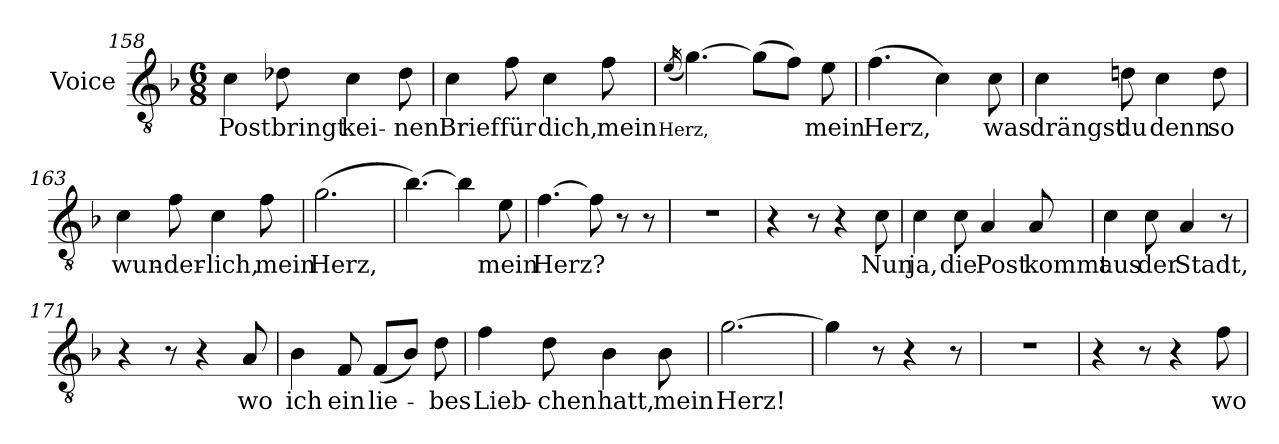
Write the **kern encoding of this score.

**kern	**text
*part1	*part1
*staff1	*staff1
*I"Voice	*
*clefGv2	*
*ITrd7c12	*
*k[b-]	*
*F:	*
*M6/8	*
=158	=158
!	!LO:LY:b:color=#000000
4Ci\	Post
!	!LO:LY:b:color=#000000
8D-Xi\	bringt
!	!LO:LY:b:color=#000000
4Ci\	kei-
!	!LO:LY:b:color=#000000
8D-i\	-nen
=159	=159
!	!LO:LY:b:color=#000000
4Ci\	Brief
!	!LO:LY:b:color=#000000
8Fi\	für
!	!LO:LY:b:color=#000000
4Ci\	dich,
!	!LO:LY:b:color=#000000
8Fi\	mein
=160	=160
!	!LO:LY:b:color=#000000
(16qEi/	Herz,
[>4.Gi\)	.
(8Gi\L]	.
8Fi\J)	.
!	!LO:LY:b:color=#000000
8Ei\	mein
=161	=161
!	!LO:LY:b:color=#000000
(4.Fi\	Herz,
4Ci\)	.
!	!LO:LY:b:color=#000000
8Ci\	was
=162	=162
!	!LO:LY:b:color=#000000
4Ci\	drängst
!	!LO:LY:b:color=#000000
8Dni\	du
!	!LO:LY:b:color=#000000
4Ci\	denn
!	!LO:LY:b:color=#000000
8Di\	so
=163	=163
!	!LO:LY:b:color=#000000
4Ci\	wun-
!	!LO:LY:b:color=#000000
8Fi\	-der-
!	!LO:LY:b:color=#000000
4Ci\	-lich,
!	!LO:LY:b:color=#000000
8Fi\	mein
!!LO:LB:g=z
=164	=164
!	!LO:LY:b:color=#000000
(2.Gi\	Herz,
=165	=165
[>4.B-i\)	.
4B-i\]	.
!	!LO:LY:b:color=#000000
8Ei\	mein
=166	=166
!	!LO:LY:b:color=#000000
[>4.Fi\	Herz?
8Fi\]	.
8r	.
8r	.
=167	=167
!LO:N:vis=1	!
2.r	.
=168	=168
4r	.
8r	.
4r	.
!	!LO:LY:b:color=#000000
8Ci\	Nun
=169	=169
!	!LO:LY:b:color=#000000
4Ci\	ja,
!	!LO:LY:b:color=#000000
8Ci\	die
!	!LO:LY:b:color=#000000
4AAi/	Post
!	!LO:LY:b:color=#000000
8AAi/	kommt
=170	=170
!	!LO:LY:b:color=#000000
4Ci\	aus
!	!LO:LY:b:color=#000000
8Ci\	der
!	!LO:LY:b:color=#000000
4AAi/	Stadt,
8r	.
=171	=171
4r	.
8r	.
4r	.
!	!LO:LY:b:color=#000000
8AAi/	wo
!!LO:LB:g=z
=172	=172
!	!LO:LY:b:color=#000000
4BB-i\	ich
!	!LO:LY:b:color=#000000
8FFi/	ein
!	!LO:LY:b:color=#000000
(8FFi/L	lie-
8BB-i/J)	.
!	!LO:LY:b:color=#000000
8Di\	-bes
=173	=173
!	!LO:LY:b:color=#000000
4Fi\	Lieb-
!	!LO:LY:b:color=#000000
8Di\	-chen
!	!LO:LY:b:color=#000000
4BB-i\	hatt,
!	!LO:LY:b:color=#000000
8BB-i\	mein
=174	=174
!	!LO:LY:b:color=#000000
[>2.Gi\	Herz!
=175	=175
4Gi\]	.
8r	.
4r	.
8r	.
=176	=176
!LO:N:vis=1	!
2.r	.
=177	=177
4r	.
8r	.
4r	.
!	!LO:LY:b:color=#000000
8Fi\	wo
=	=
*-	*-
